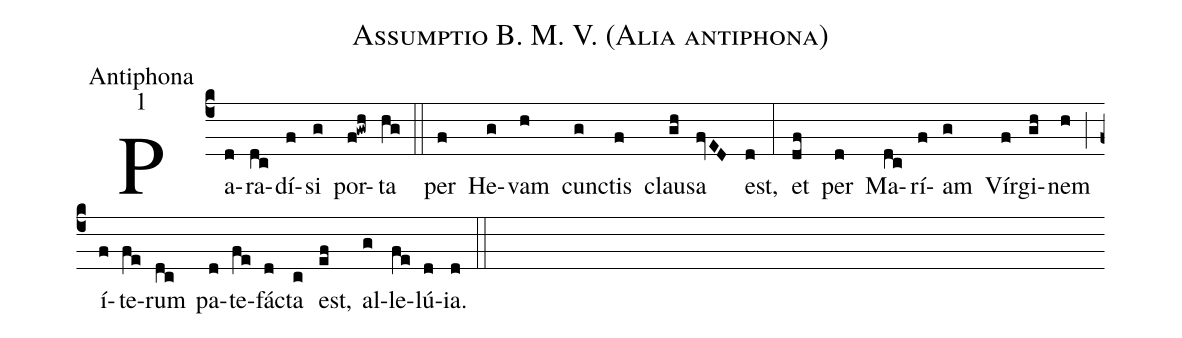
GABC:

name:Assumptio B. M. V. (Alia antiphona);
office-part:Antiphona;
mode:1;
%%
(c4) Pa(d)ra(dc)dí(f)si(g) por(f!gwh)ta(hg) (::) per(f) He(g)vam(h) cun(g)ctis(f) clau(gh)sa(fvED) est,(d) (:) et(df) per(d) Ma(dc)rí(f)am(g) Vír(f)gi(gh)nem(h) (;) í(f)te(fe)rum(dc) pa(d)te(fe)fá(d)cta(c) est,(ef) al(g)le(fe)lú(d)ia.(d) (::)
